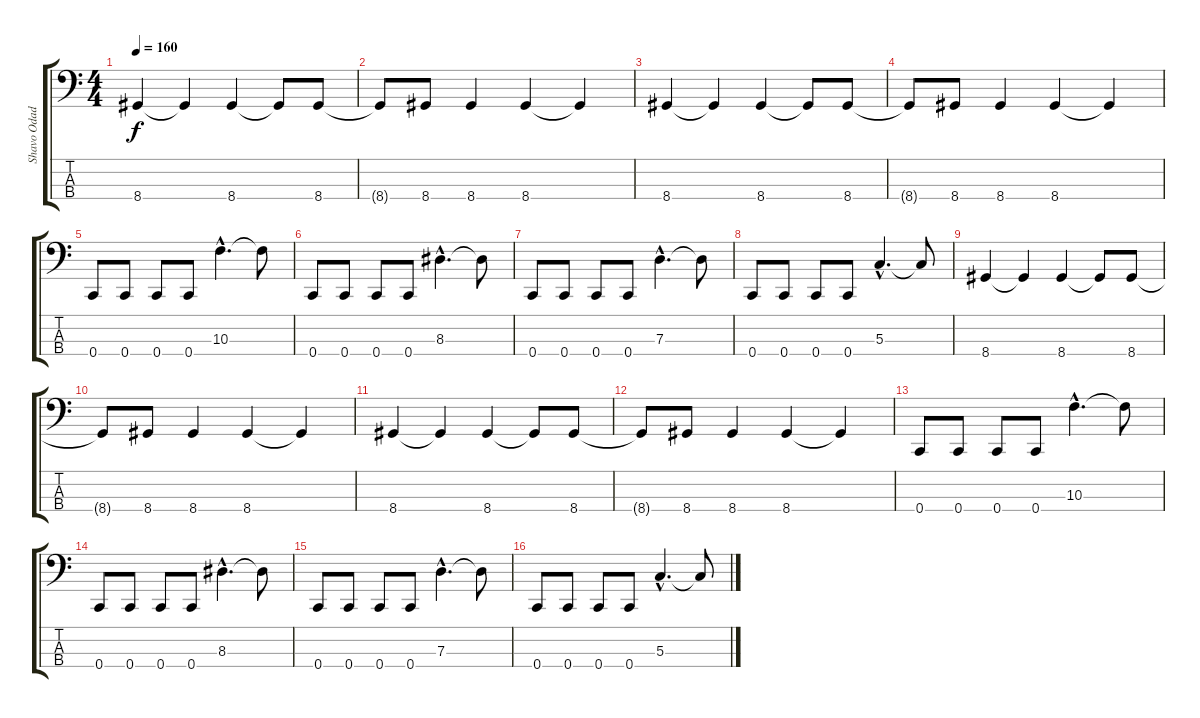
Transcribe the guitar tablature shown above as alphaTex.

\track ("Shavo Odadjian (Bass Guitar)" "Shavo Odad") {instrument electricbassfinger}
\staff {score tabs}
\tuning (F2 C2 G1 C1) {hide}
\ts (4 4)
\tempo 160
\clef f4
\ks c
8.4.4{dy f} 8.4{t}.4 8.4.4 8.4{t}.8 8.4.8 |
8.4{t}.8 8.4.8 8.4.4 8.4.4 8.4{t}.4 |
8.4.4 8.4{t}.4 8.4.4 8.4{t}.8 8.4.8 |
8.4{t}.8 8.4.8 8.4.4 8.4.4 8.4{t}.4 |
0.4.8 0.4.8 0.4.8 0.4.8 10.3{hac}.4{d} 10.3{t}.8 |
0.4.8 0.4.8 0.4.8 0.4.8 8.3{hac}.4{d} 8.3{t}.8 |
0.4.8 0.4.8 0.4.8 0.4.8 7.3{hac}.4{d} 7.3{t}.8 |
0.4.8 0.4.8 0.4.8 0.4.8 5.3{hac}.4{d} 5.3{t}.8 |
8.4.4 8.4{t}.4 8.4.4 8.4{t}.8 8.4.8 |
8.4{t}.8 8.4.8 8.4.4 8.4.4 8.4{t}.4 |
8.4.4 8.4{t}.4 8.4.4 8.4{t}.8 8.4.8 |
8.4{t}.8 8.4.8 8.4.4 8.4.4 8.4{t}.4 |
0.4.8 0.4.8 0.4.8 0.4.8 10.3{hac}.4{d} 10.3{t}.8 |
0.4.8 0.4.8 0.4.8 0.4.8 8.3{hac}.4{d} 8.3{t}.8 |
0.4.8 0.4.8 0.4.8 0.4.8 7.3{hac}.4{d} 7.3{t}.8 |
0.4.8 0.4.8 0.4.8 0.4.8 5.3{hac}.4{d} 5.3{t}.8
